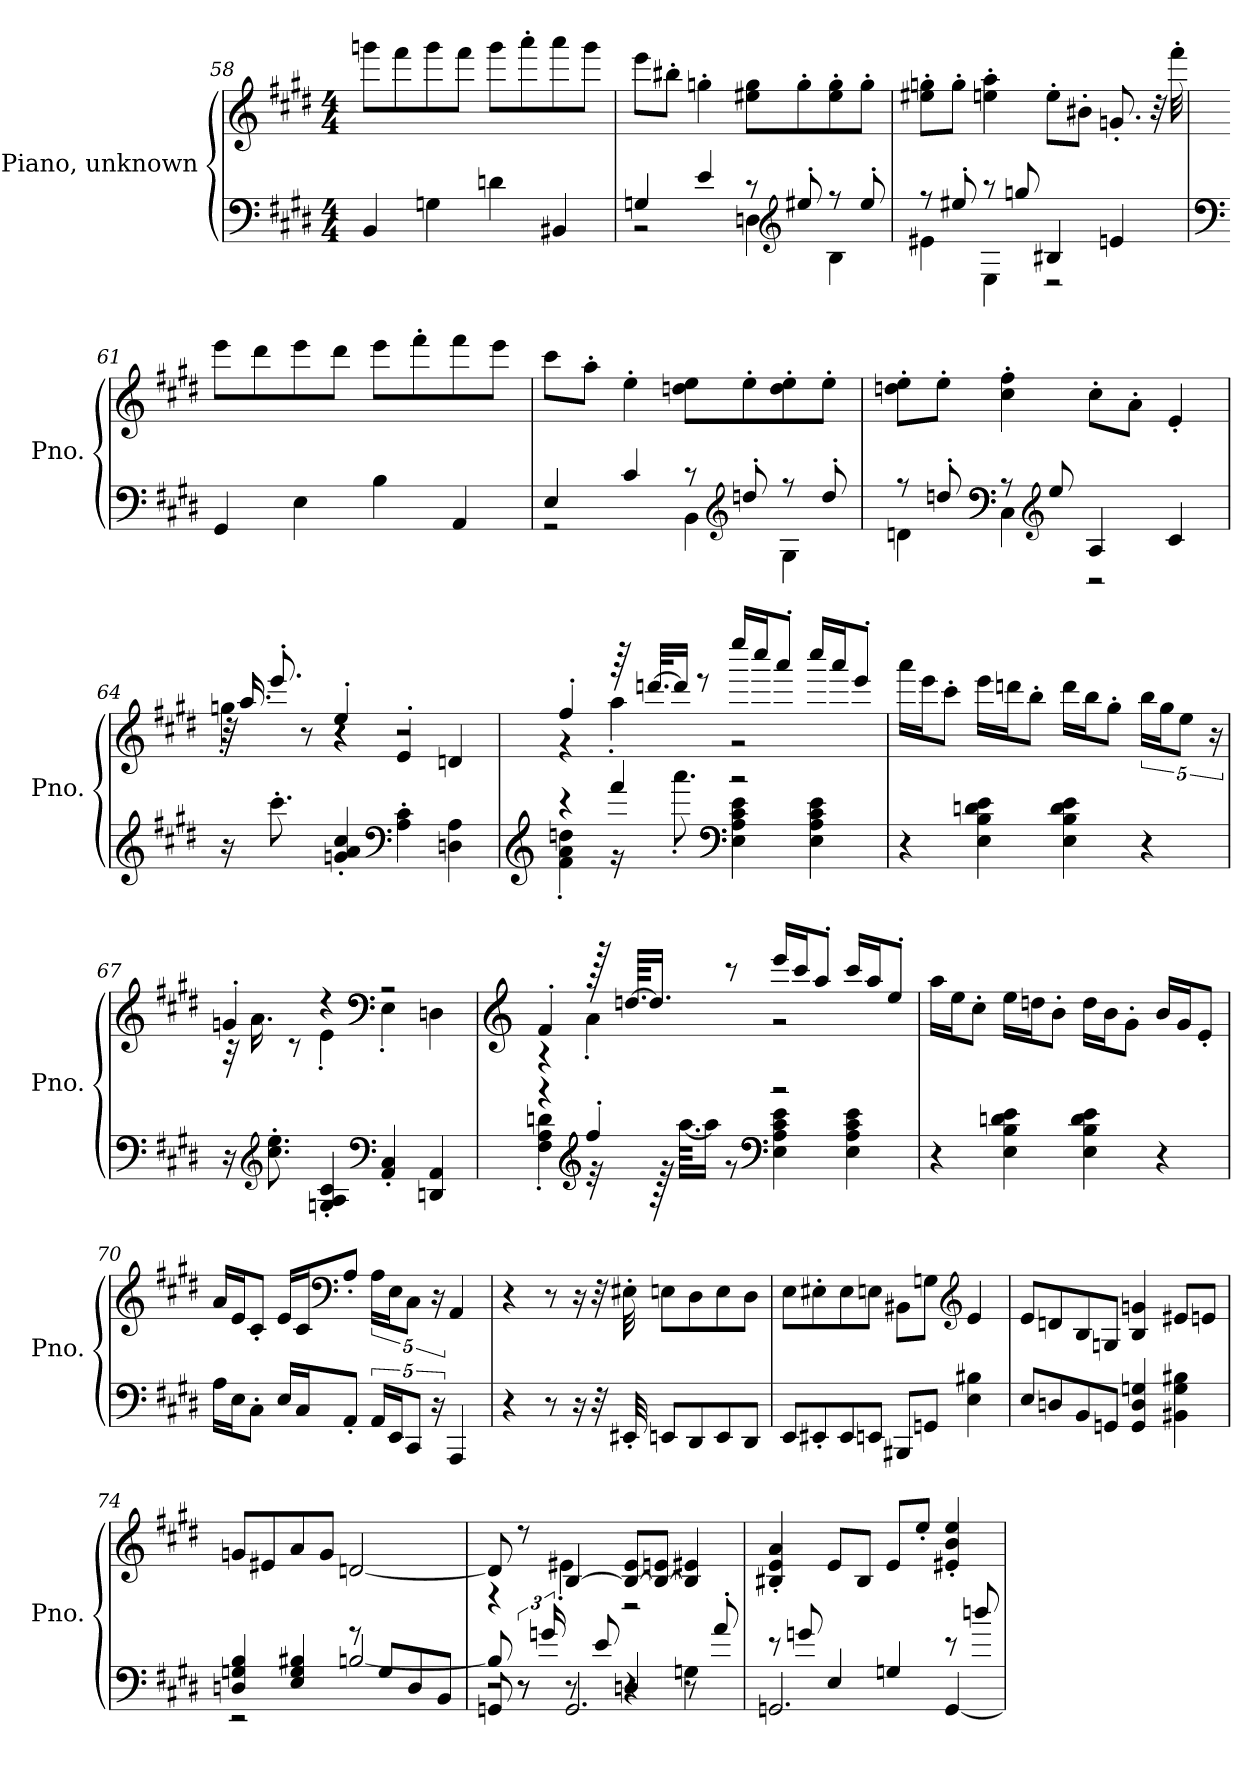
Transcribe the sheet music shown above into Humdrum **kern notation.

**kern	**kern
*part1	*part1
*staff2	*staff1
*I"Piano, unknown	*
*I'Pno.	*
*clefF4	*clefG2
*k[f#c#g#d#]	*k[f#c#g#d#]
*M4/4	*M4/4
=58	=58
4BB/	8gggn\L
.	8fff#\
4Gn\	8ggg\
.	8fff#\J
4dn\	8ggg\L
.	8aaa'\
4BB#X/	8aaa\
.	8ggg\J
=59	=59
*^	*
4Gn/	2r	8eee\L
.	.	8bb#X'\J
4e/	.	4ggn'\
8r	4Dn\	8ee#X\ 8gg\L
*clefG2	*	*
8ee#X'/	.	8gg'\
8r	4B\	8ee#\' 8gg\'
8ee#'/	.	8gg'\J
!!LO:LB:g=z
=60	=60	=60
8r	4e#X\	8ee#X\' 8ggn\'L
8ee#X'/	.	8gg'\J
8r	4E\	4een\' 4aa\'
8ggn/	.	.
4B#X/	2r	8ee'\L
.	.	8b#X'\J
4en/	.	8.gn'/
.	.	32r
.	.	32fff#'\
*v	*v	*
=61	=61
*clefF4	*
4GG#/	8eee\L
.	8ddd#\
4E\	8eee\
.	8ddd#\J
4B\	8eee\L
.	8fff#'\
4AA/	8fff#\
.	8eee\J
=62	=62
*^	*
4E/	2r	8ccc#\L
.	.	8aa'\J
4c#/	.	4ee'\
8r	4BB\	8ddn\ 8ee\L
*clefG2	*	*
8ddn'/	.	8ee'\
8r	4G#\	8dd\' 8ee\'
8dd'/	.	8ee'\J
!!LO:LB:g=z
=63	=63	=63
8r	4dn\	8ddn\' 8ee\'L
8ddn'/	.	8ee'\J
*clefF4	*	*
8r	4C#\	4cc#\' 4ff#\'
*clefG2	*	*
8ee/	.	.
4A/	2r	8cc#'\L
.	.	8a'\J
4c#/	.	4e'/
*v	*v	*
=64	=64
*	*^
*	*	*^
16r	32r	4ggn'\	16r
.	16.aa/	.	.
8.ccc#'\	.	.	8.eee'/
.	8r	.	.
4gn/' 4a/' 4cc#/'	4r	4r	4ee'/
*clefF4	*	*	*
4A\' 4c#\'	2r	2r	4e'/
4Dn\ 4A\	.	.	4dn/
*	*v	*v	*v
!!LO:LB:g=z
=65	=65
*clefG2	*
*^	*^
4r	4f#\' 4a\' 4ddn\'	4ff#'/	4r
4fff#/	16r	64r	4aa'\
.	.	[32.dddn/KLL	.
.	8.aaa'\	16ddd/JJ]	.
.	.	8r	.
*clefF4	*	*	*
2r	4E\ 4A\ 4c#\ 4e\	16eeee/LL	2r
.	.	16cccc#/J	.
.	.	8aaa'/J	.
.	4E\ 4A\ 4c#\ 4e\	16cccc#/LL	.
.	.	16aaa/J	.
.	.	8eee'/J	.
*v	*v	*	*
*	*v	*v
=66	=66
4r	16aaa\LL
.	16eee\J
.	8ccc#'\J
4E\ 4B\ 4dn\ 4e\	16eee\LL
.	16dddn\J
.	8bb'\J
4E\ 4B\ 4d\ 4e\	16ddd\LL
.	16bb\J
.	8gg#'\J
4r	20bb\LL
.	20gg#\J
.	10ee\J
.	20r
!!LO:LB:g=z
=67	=67
*	*^
16r	4gn'/	32r
.	.	16.a\
*clefG2	*	*
8.cc#\' 8.ee\'	.	.
.	.	8r
4Gn/' 4A/' 4c#/'	4r	4e'\
*clefF4	*clefF4	*
4AA/' 4C#/'	2r	4E'\
4DDn/ 4AA/	.	4Dn\
=68	=68	=68
*	*clefG2	*
*^	*	*
4r	4F#\' 4A\' 4dn\'	4f#'/	4r
*clefG2	*	*	*
4ff#'/	32r	128r	4a'\
.	.	[64.ddn/KKLL	.
.	128r	16.dd/JJ]	.
.	[64.aa\KKLL	.	.
.	16aa\JJ]	.	.
.	8r	8r	.
*clefF4	*	*	*
2r	4E\ 4A\ 4c#\ 4e\	16eee/LL	2r
.	.	16ccc#/J	.
.	.	8aa'/J	.
.	4E\ 4A\ 4c#\ 4e\	16ccc#/LL	.
.	.	16aa/J	.
.	.	8ee'/J	.
*v	*v	*	*
*	*v	*v
!!LO:PB:g=z
=69	=69
4r	16aa\LL
.	16ee\J
.	8cc#'\J
4E\ 4B\ 4dn\ 4e\	16ee\LL
.	16ddn\J
.	8b'\J
4E\ 4B\ 4d\ 4e\	16dd\LL
.	16b\J
.	8g#'\J
4r	16b/LL
.	16g#/J
.	8e'/J
=70	=70
16A\LL	16a/LL
16E\J	16e/J
8C#'\J	8c#'/J
16E/LL	16e/LL
16C#/J	16c#/J
*	*clefF4
8AA'/J	8A'/J
20AA/LL	20A\LL
20EE/J	20E\J
10CC#/J	10C#\J
20r	20r
4AAA/	4AA/
=71	=71
4r	4r
8r	8r
16r	16r
32r	32r
32EE#X'/	32E#X'\
8EEn/L	8En\L
8DD#/	8D#\
8EE/	8E\
8DD#/J	8D#\J
!!LO:LB:g=z
=72	=72
8EE/L	8E\L
8EE#X'/	8E#X'\
8EE#/	8E#\
8EEn/J	8En\J
8BBB#X/L	8BB#X\L
8GGn/J	8Gn\J
*	*clefG2
4E\ 4B#X\	4e/
=73	=73
8E/L	8e/L
8Dn/	8dn/
8BB/	8B/
8GGn/J	8Gn/J
4GG/ 4D/ 4Gn/	4B/ 4gn/
4BB#X\ 4G\ 4B#X\	8e#X/L
.	8en/J
=74	=74
*^	*
4Dn/ 4Gn/ 4B/	2r	8gn/L
.	.	8e#X/
4E/ 4G/ 4B#X/	.	8a/
.	.	8g/J
8r	[2Bn/	[2dn/
8G/L	.	.
8D/	.	.
8BB/J	.	.
!!LO:LB:g=z
=75	=75	=75
*	*^	*^
8GGn/	2r	8B/]	8d/]	4r
12r	.	8r	8r	.
24gn/	.	.	.	.
8r	.	2.GG/	[4B/	4e#X'\
8e/	.	.	.	.
4Dn/	4r	.	8B/_ 8e#/L	2r
.	.	.	8B/_ 8en/J	.
8r	4Gn\	.	4B/] 4e#X/	.
8a'/	.	.	.	.
*	*v	*v	*	*
*	*	*v	*v
=76	=76	=76
8r	2.GGn/	4B#X/' 4e/' 4a/'
8gn/	.	.
4E/	.	8e/L
.	.	8B#/J
4Gn/	.	8e/L
.	.	8ee'/J
8r	[4GG/	4e#X/' 4b/' 4ee/'
8ddn/	.	.
*v	*v	*
=	=
*-	*-
